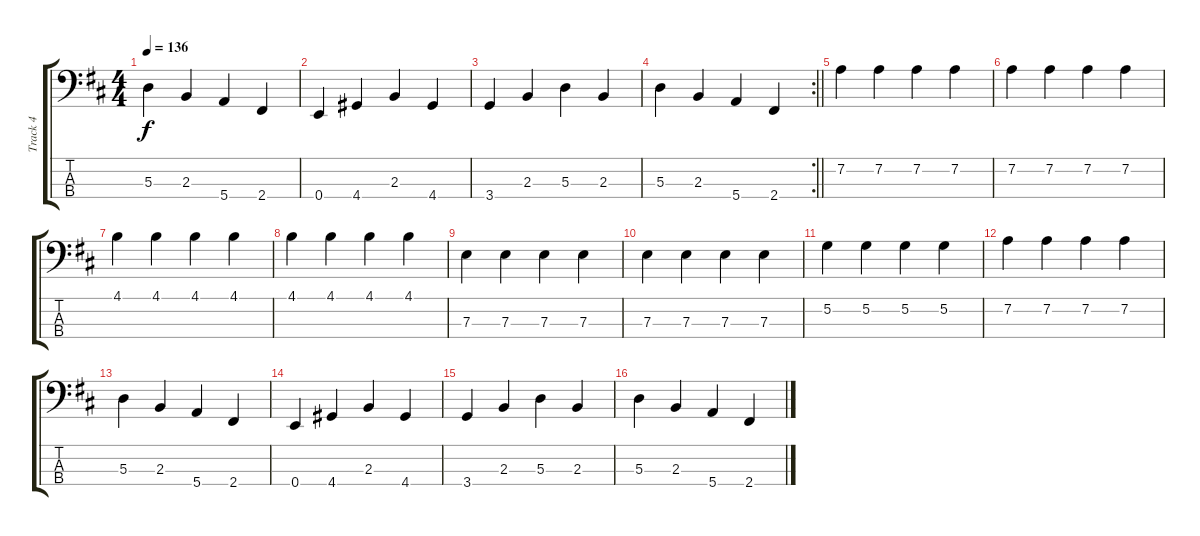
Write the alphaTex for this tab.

\track ("Track 4" "Track 4") {instrument electricbassfinger}
\staff {score tabs}
\tuning (G2 D2 A1 E1) {hide}
\ts (4 4)
\tempo 136
\clef f4
\ks d
5.3.4{dy f} 2.3.4 5.4.4 2.4.4 |
0.4.4 4.4.4 2.3.4 4.4.4 |
3.4.4 2.3.4 5.3.4 2.3.4 |
\rc 2
\barLineRight lightlight
5.3.4 2.3.4 5.4.4 2.4.4 |
7.2.4 7.2.4 7.2.4 7.2.4 |
7.2.4 7.2.4 7.2.4 7.2.4 |
4.1.4 4.1.4 4.1.4 4.1.4 |
4.1.4 4.1.4 4.1.4 4.1.4 |
7.3.4 7.3.4 7.3.4 7.3.4 |
7.3.4 7.3.4 7.3.4 7.3.4 |
5.2.4 5.2.4 5.2.4 5.2.4 |
7.2.4 7.2.4 7.2.4 7.2.4 |
5.3.4 2.3.4 5.4.4 2.4.4 |
0.4.4 4.4.4 2.3.4 4.4.4 |
3.4.4 2.3.4 5.3.4 2.3.4 |
5.3.4 2.3.4 5.4.4 2.4.4
